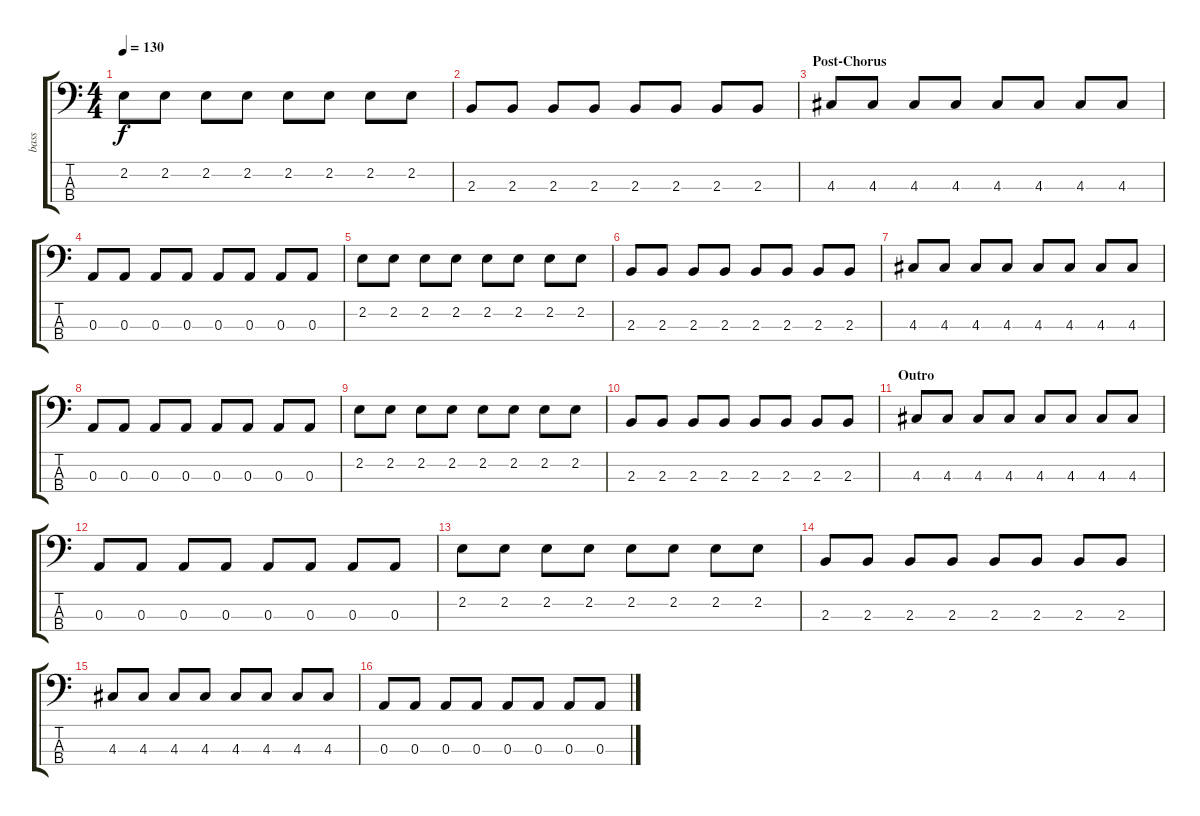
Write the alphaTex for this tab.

\track ("bass" "bass") {instrument electricbassfinger}
\staff {score tabs}
\tuning (G2 D2 A1 E1) {hide}
\ts (4 4)
\tempo 130
\clef f4
\ks c
2.2.8{dy f} 2.2.8 2.2.8 2.2.8 2.2.8 2.2.8 2.2.8 2.2.8 |
2.3.8 2.3.8 2.3.8 2.3.8 2.3.8 2.3.8 2.3.8 2.3.8 |
\section ("" "Post-Chorus")
4.3.8 4.3.8 4.3.8 4.3.8 4.3.8 4.3.8 4.3.8 4.3.8 |
0.3.8 0.3.8 0.3.8 0.3.8 0.3.8 0.3.8 0.3.8 0.3.8 |
2.2.8 2.2.8 2.2.8 2.2.8 2.2.8 2.2.8 2.2.8 2.2.8 |
2.3.8 2.3.8 2.3.8 2.3.8 2.3.8 2.3.8 2.3.8 2.3.8 |
4.3.8 4.3.8 4.3.8 4.3.8 4.3.8 4.3.8 4.3.8 4.3.8 |
0.3.8 0.3.8 0.3.8 0.3.8 0.3.8 0.3.8 0.3.8 0.3.8 |
2.2.8 2.2.8 2.2.8 2.2.8 2.2.8 2.2.8 2.2.8 2.2.8 |
2.3.8 2.3.8 2.3.8 2.3.8 2.3.8 2.3.8 2.3.8 2.3.8 |
\section ("" "Outro")
4.3.8 4.3.8 4.3.8 4.3.8 4.3.8 4.3.8 4.3.8 4.3.8 |
0.3.8 0.3.8 0.3.8 0.3.8 0.3.8 0.3.8 0.3.8 0.3.8 |
2.2.8 2.2.8 2.2.8 2.2.8 2.2.8 2.2.8 2.2.8 2.2.8 |
2.3.8 2.3.8 2.3.8 2.3.8 2.3.8 2.3.8 2.3.8 2.3.8 |
4.3.8 4.3.8 4.3.8 4.3.8 4.3.8 4.3.8 4.3.8 4.3.8 |
0.3.8 0.3.8 0.3.8 0.3.8 0.3.8 0.3.8 0.3.8 0.3.8
